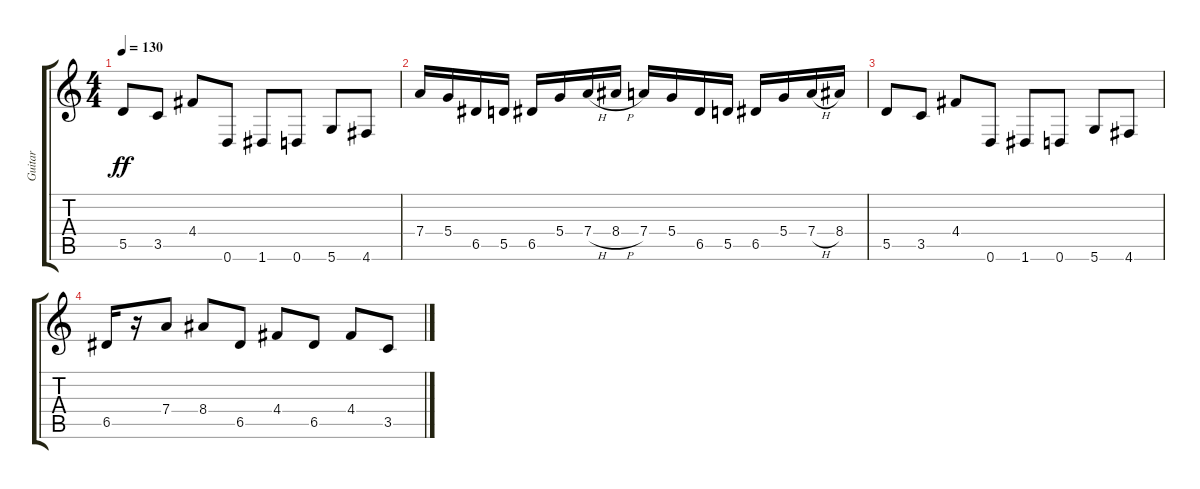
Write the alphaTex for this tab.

\track ("Guitar" "Guitar") {instrument overdrivenguitar}
\staff {score tabs}
\tuning (E4 B3 G3 D3 A2 D2) {hide}
\ts (4 4)
\tempo 130
\clef g2
\ks c
5.5.8{dy ff} 3.5.8 4.4.8 0.6.8 1.6.8 0.6.8 5.6.8 4.6.8 |
7.4.16 5.4.16 6.5.16 5.5.16 6.5.16 5.4.16 7.4{h}.16 8.4{h}.16 7.4.16 5.4.16 6.5.16 5.5.16 6.5.16 5.4.16 7.4{h}.16 8.4.16 |
5.5.8 3.5.8 4.4.8 0.6.8 1.6.8 0.6.8 5.6.8 4.6.8 |
6.5.16 r.16 7.4.8 8.4.8 6.5.8 4.4.8 6.5.8 4.4.8 3.5.8
